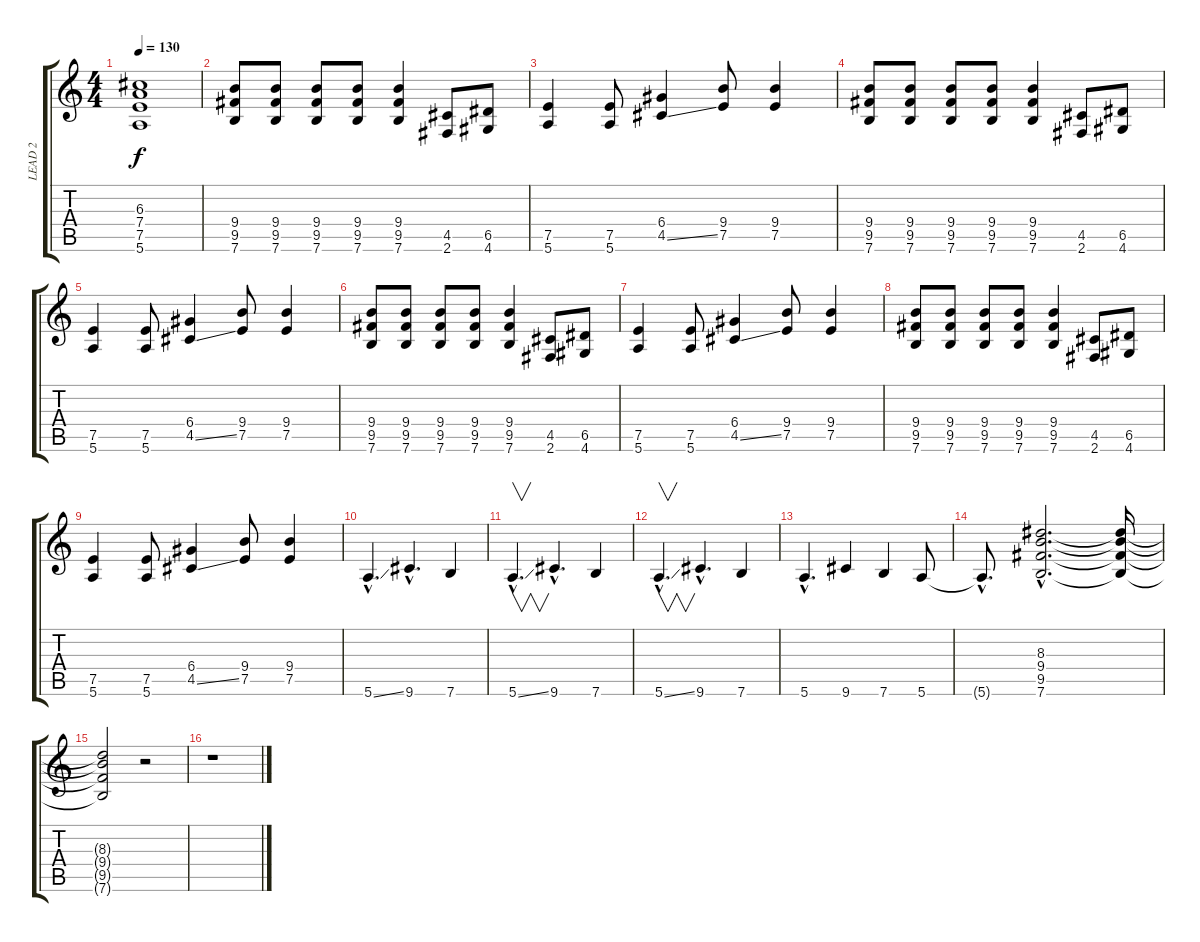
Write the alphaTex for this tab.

\track ("LEAD 2" "LEAD 2") {instrument distortionguitar}
\staff {score tabs}
\tuning (E4 B3 G3 D3 A2 E2) {hide}
\ts (4 4)
\tempo 130
\clef g2
\ks c
(6.3{t} 7.4{t} 7.5{t} 5.6{t}).1{dy f} |
(9.4 9.5 7.6).8 (9.4 9.5 7.6).8 (9.4 9.5 7.6).8 (9.4 9.5 7.6).8 (9.4 9.5 7.6).4 (4.5 2.6).8 (6.5 4.6).8 |
(7.5 5.6).4 (7.5 5.6).8 (6.4 4.5{ss}).4 (9.4 7.5).8 (9.4 7.5).4 |
(9.4 9.5 7.6).8 (9.4 9.5 7.6).8 (9.4 9.5 7.6).8 (9.4 9.5 7.6).8 (9.4 9.5 7.6).4 (4.5 2.6).8 (6.5 4.6).8 |
(7.5 5.6).4 (7.5 5.6).8 (6.4 4.5{ss}).4 (9.4 7.5).8 (9.4 7.5).4 |
(9.4 9.5 7.6).8 (9.4 9.5 7.6).8 (9.4 9.5 7.6).8 (9.4 9.5 7.6).8 (9.4 9.5 7.6).4 (4.5 2.6).8 (6.5 4.6).8 |
(7.5 5.6).4 (7.5 5.6).8 (6.4 4.5{ss}).4 (9.4 7.5).8 (9.4 7.5).4 |
(9.4 9.5 7.6).8 (9.4 9.5 7.6).8 (9.4 9.5 7.6).8 (9.4 9.5 7.6).8 (9.4 9.5 7.6).4 (4.5 2.6).8 (6.5 4.6).8 |
(7.5 5.6).4 (7.5 5.6).8 (6.4 4.5{ss}).4 (9.4 7.5).8 (9.4 7.5).4 |
5.6{ss hac}.4{d} 9.6{hac}.4{d} 7.6.4 |
5.6{ss hac}.4{v d} 9.6{hac}.4{d} 7.6.4 |
5.6{ss hac}.4{v d} 9.6{hac}.4{d} 7.6.4 |
5.6{hac}.4{d} 9.6.4 7.6.4 5.6.8 |
5.6{hac t}.8{d} (8.3{hac} 9.4{hac} 9.5{hac} 7.6{hac}).2{d} (8.3{t} 9.4{t} 9.5{t} 7.6{t}).16 |
(8.3{t} 9.4{t} 9.5{t} 7.6{t}).2 r.2 |
r.1
